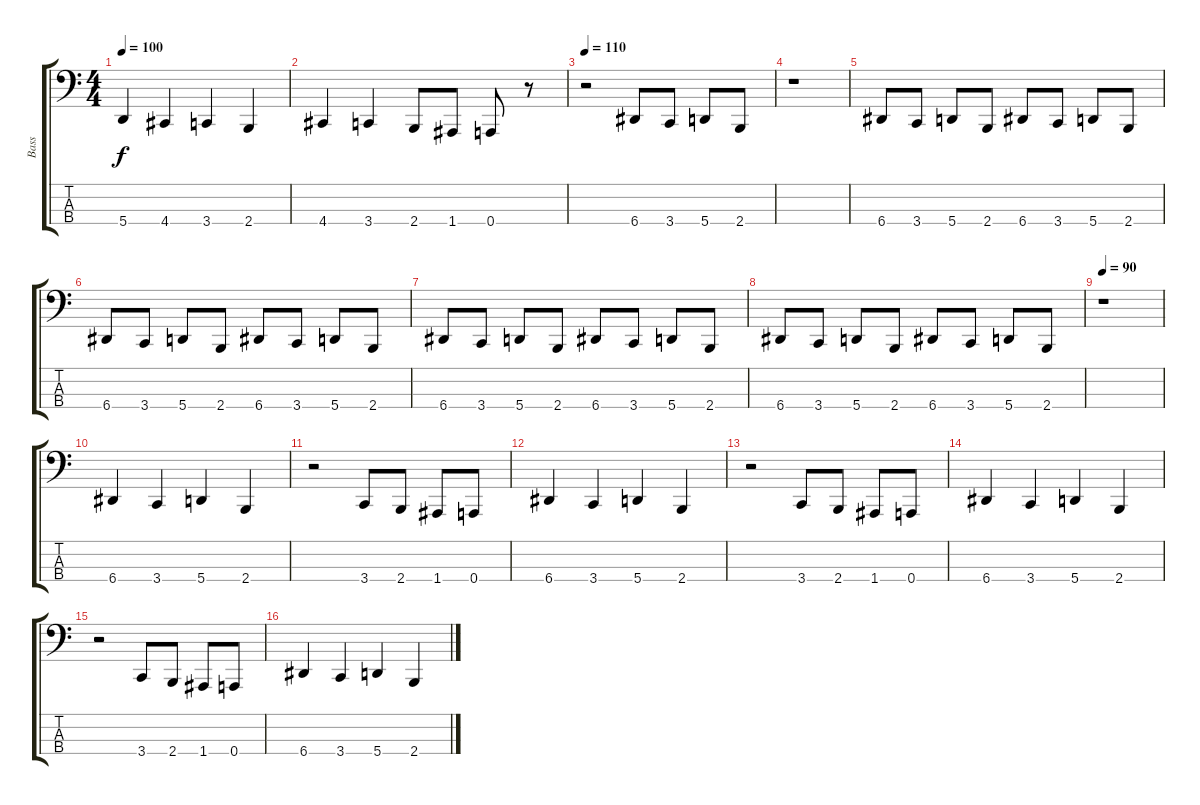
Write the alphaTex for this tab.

\track ("Bass" "Bass") {instrument electricbasspick}
\staff {score tabs}
\tuning (D2 A1 E1 A0) {hide}
\ts (4 4)
\tempo 100
\clef f4
\ks c
5.4.4{dy f} 4.4.4 3.4.4 2.4.4 |
4.4.4 3.4.4 2.4.8 1.4.8 0.4.8 r.8 |
\tempo 110
r.2 6.4.8 3.4.8 5.4.8 2.4.8 |
r.1 |
6.4.8 3.4.8 5.4.8 2.4.8 6.4.8 3.4.8 5.4.8 2.4.8 |
6.4.8 3.4.8 5.4.8 2.4.8 6.4.8 3.4.8 5.4.8 2.4.8 |
6.4.8 3.4.8 5.4.8 2.4.8 6.4.8 3.4.8 5.4.8 2.4.8 |
6.4.8 3.4.8 5.4.8 2.4.8 6.4.8 3.4.8 5.4.8 2.4.8 |
\tempo 90
r.1 |
6.4.4 3.4.4 5.4.4 2.4.4 |
r.2 3.4.8 2.4.8 1.4.8 0.4.8 |
6.4.4 3.4.4 5.4.4 2.4.4 |
r.2 3.4.8 2.4.8 1.4.8 0.4.8 |
6.4.4 3.4.4 5.4.4 2.4.4 |
r.2 3.4.8 2.4.8 1.4.8 0.4.8 |
6.4.4 3.4.4 5.4.4 2.4.4
